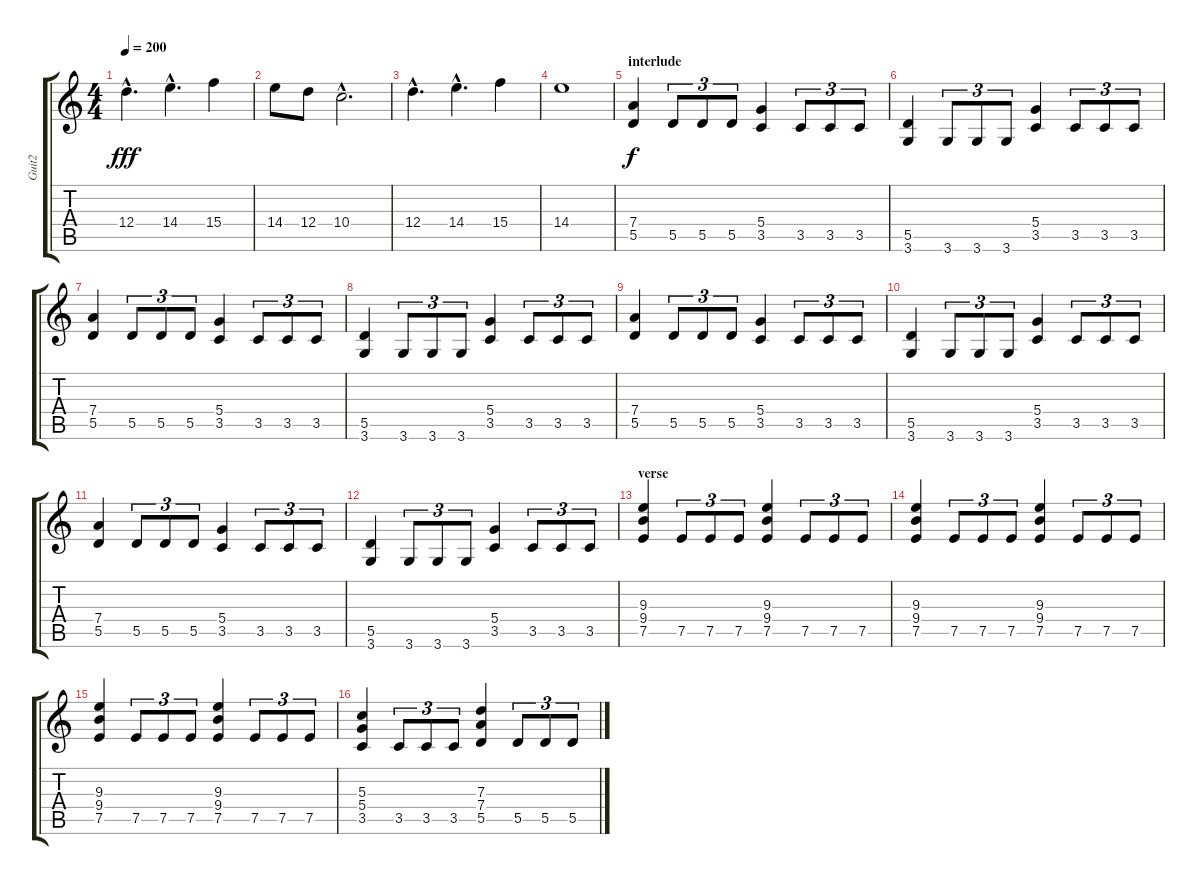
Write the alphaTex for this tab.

\track ("Guit2" "Guit2") {instrument overdrivenguitar}
\staff {score tabs}
\tuning (E4 B3 G3 D3 A2 E2) {hide}
\ts (4 4)
\tempo 200
\clef g2
\ks c
12.4{hac}.4{d dy fff} 14.4{hac}.4{d} 15.4.4 |
14.4.8 12.4.8 10.4{hac}.2{d} |
12.4{hac}.4{d} 14.4{hac}.4{d} 15.4.4 |
14.4.1 |
\section ("" "interlude")
(7.4 5.5).4{dy f} 5.5.8{tu (3 2)} 5.5.8{tu (3 2)} 5.5.8{tu (3 2)} (5.4 3.5).4 3.5.8{tu (3 2)} 3.5.8{tu (3 2)} 3.5.8{tu (3 2)} |
(5.5 3.6).4 3.6.8{tu (3 2)} 3.6.8{tu (3 2)} 3.6.8{tu (3 2)} (5.4 3.5).4 3.5.8{tu (3 2)} 3.5.8{tu (3 2)} 3.5.8{tu (3 2)} |
(7.4 5.5).4 5.5.8{tu (3 2)} 5.5.8{tu (3 2)} 5.5.8{tu (3 2)} (5.4 3.5).4 3.5.8{tu (3 2)} 3.5.8{tu (3 2)} 3.5.8{tu (3 2)} |
(5.5 3.6).4 3.6.8{tu (3 2)} 3.6.8{tu (3 2)} 3.6.8{tu (3 2)} (5.4 3.5).4 3.5.8{tu (3 2)} 3.5.8{tu (3 2)} 3.5.8{tu (3 2)} |
(7.4 5.5).4 5.5.8{tu (3 2)} 5.5.8{tu (3 2)} 5.5.8{tu (3 2)} (5.4 3.5).4 3.5.8{tu (3 2)} 3.5.8{tu (3 2)} 3.5.8{tu (3 2)} |
(5.5 3.6).4 3.6.8{tu (3 2)} 3.6.8{tu (3 2)} 3.6.8{tu (3 2)} (5.4 3.5).4 3.5.8{tu (3 2)} 3.5.8{tu (3 2)} 3.5.8{tu (3 2)} |
(7.4 5.5).4 5.5.8{tu (3 2)} 5.5.8{tu (3 2)} 5.5.8{tu (3 2)} (5.4 3.5).4 3.5.8{tu (3 2)} 3.5.8{tu (3 2)} 3.5.8{tu (3 2)} |
(5.5 3.6).4 3.6.8{tu (3 2)} 3.6.8{tu (3 2)} 3.6.8{tu (3 2)} (5.4 3.5).4 3.5.8{tu (3 2)} 3.5.8{tu (3 2)} 3.5.8{tu (3 2)} |
\section ("" "verse")
(9.3 9.4 7.5).4 7.5.8{tu (3 2)} 7.5.8{tu (3 2)} 7.5.8{tu (3 2)} (9.3 9.4 7.5).4 7.5.8{tu (3 2)} 7.5.8{tu (3 2)} 7.5.8{tu (3 2)} |
(9.3 9.4 7.5).4 7.5.8{tu (3 2)} 7.5.8{tu (3 2)} 7.5.8{tu (3 2)} (9.3 9.4 7.5).4 7.5.8{tu (3 2)} 7.5.8{tu (3 2)} 7.5.8{tu (3 2)} |
(9.3 9.4 7.5).4 7.5.8{tu (3 2)} 7.5.8{tu (3 2)} 7.5.8{tu (3 2)} (9.3 9.4 7.5).4 7.5.8{tu (3 2)} 7.5.8{tu (3 2)} 7.5.8{tu (3 2)} |
(5.3 5.4 3.5).4 3.5.8{tu (3 2)} 3.5.8{tu (3 2)} 3.5.8{tu (3 2)} (7.3 7.4 5.5).4 5.5.8{tu (3 2)} 5.5.8{tu (3 2)} 5.5.8{tu (3 2)}
